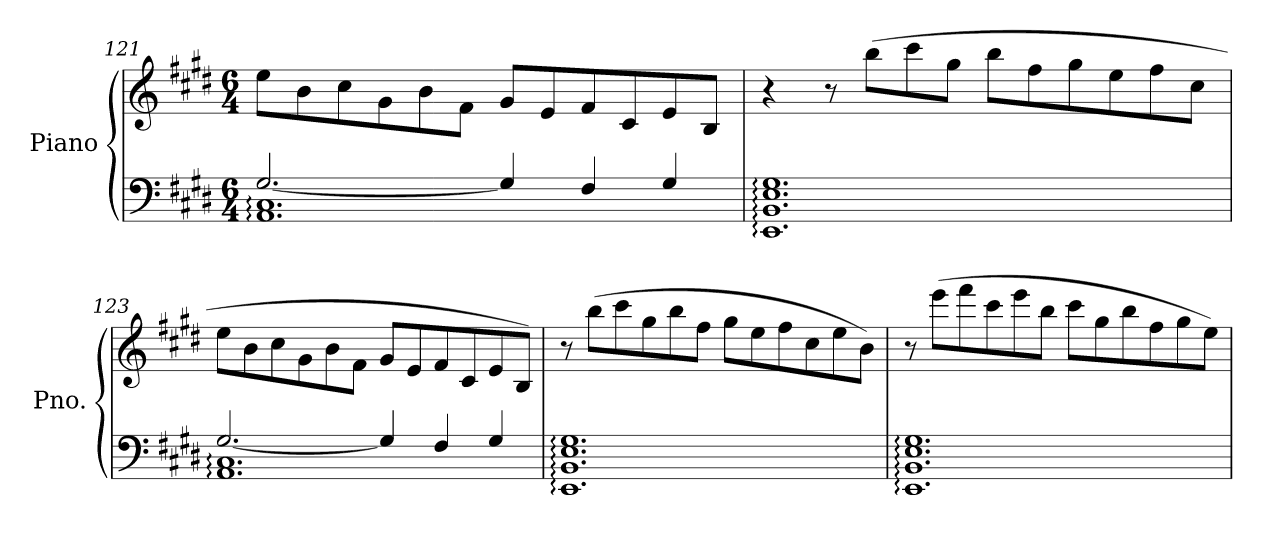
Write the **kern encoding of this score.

**kern	**kern
*part1	*part1
*staff2	*staff1
*I"Piano	*
*I'Pno.	*
*clefF4	*clefG2
*k[f#c#g#d#]	*k[f#c#g#d#]
*M6/4	*M6/4
=121	=121
*^	*^
1.AA: 1.C#:	[2.G#/	1.ryy	8ee\L
.	.	.	8b\
.	.	.	8cc#\
.	.	.	8g#\
.	.	.	8b\
.	.	.	8f#\J
.	4G#/]	.	8g#/L
.	.	.	8e/
.	4F#/	.	8f#/
.	.	.	8c#/
.	4G#/	.	8e/
.	.	.	8B/J
*v	*v	*	*
*	*v	*v
=122	=122
1.EE: 1.BB: 1.E: 1.G#:	4r
.	8r
.	(>8bb\L
.	8ccc#\
.	8gg#\J
.	8bb\L
.	8ff#\
.	8gg#\
.	8ee\
.	8ff#\
.	8cc#\J
!!LO:LB:g=z
=123	=123
*^	*
1.AA: 1.C#:	[2.G#/	8ee\L
.	.	8b\
.	.	8cc#\
.	.	8g#\
.	.	8b\
.	.	8f#\J
.	4G#/]	8g#/L
.	.	8e/
.	4F#/	8f#/
.	.	8c#/
.	4G#/	8e/
.	.	8B/J)
*v	*v	*
=124	=124
1.EE: 1.BB: 1.E: 1.G#:	8r
.	(>8bb\L
.	8ccc#\
.	8gg#\
.	8bb\
.	8ff#\J
.	8gg#\L
.	8ee\
.	8ff#\
.	8cc#\
.	8ee\
.	8b\J)
=125	=125
1.EE: 1.BB: 1.E: 1.G#:	8r
.	(>8eee\L
.	8fff#\
.	8ccc#\
.	8eee\
.	8bb\J
.	8ccc#\L
.	8gg#\
.	8bb\
.	8ff#\
.	8gg#\
.	8ee\J)
=	=
*-	*-
